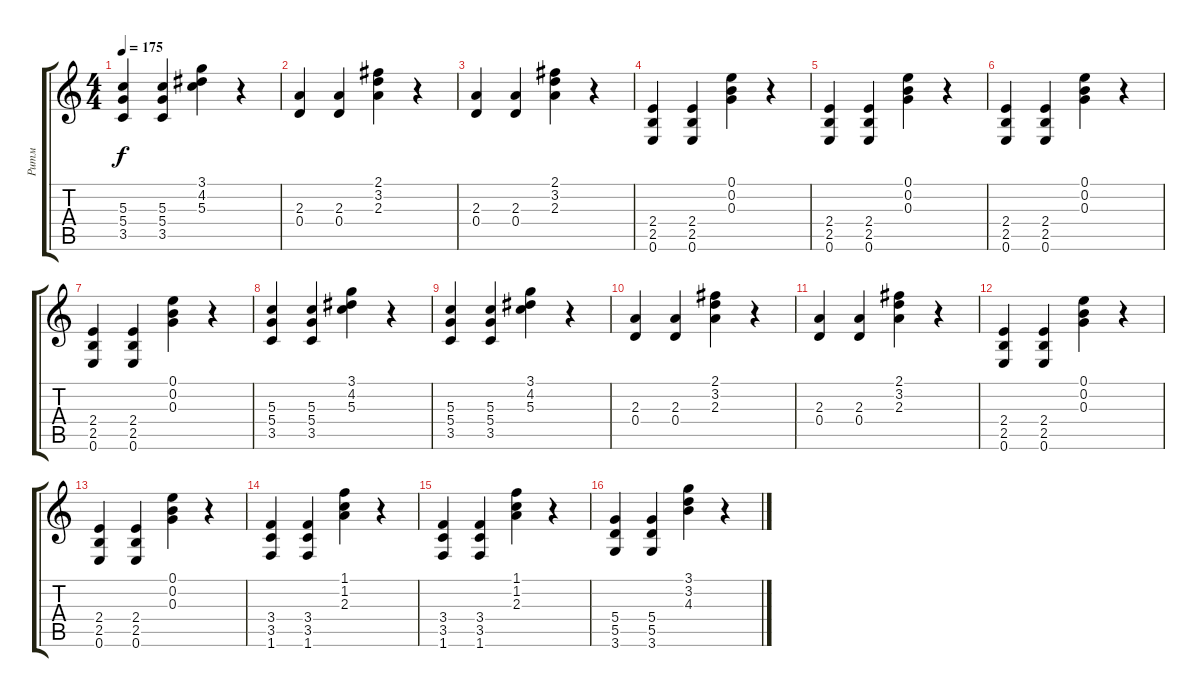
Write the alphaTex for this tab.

\track ("Ритм" "Ритм") {instrument acousticguitarsteel}
\staff {score tabs}
\tuning (E4 B3 G3 D3 A2 E2) {hide}
\ts (4 4)
\tempo 175
\clef g2
\ks c
(5.3 5.4 3.5).4{dy f} (5.3 5.4 3.5).4 (3.1 4.2 5.3).4 r.4 |
(2.3 0.4).4 (2.3 0.4).4 (2.1 3.2 2.3).4 r.4 |
(2.3 0.4).4 (2.3 0.4).4 (2.1 3.2 2.3).4 r.4 |
(2.4 2.5 0.6).4 (2.4 2.5 0.6).4 (0.1 0.2 0.3).4 r.4 |
(2.4 2.5 0.6).4 (2.4 2.5 0.6).4 (0.1 0.2 0.3).4 r.4 |
(2.4 2.5 0.6).4 (2.4 2.5 0.6).4 (0.1 0.2 0.3).4 r.4 |
(2.4 2.5 0.6).4 (2.4 2.5 0.6).4 (0.1 0.2 0.3).4 r.4 |
(5.3 5.4 3.5).4 (5.3 5.4 3.5).4 (3.1 4.2 5.3).4 r.4 |
(5.3 5.4 3.5).4 (5.3 5.4 3.5).4 (3.1 4.2 5.3).4 r.4 |
(2.3 0.4).4 (2.3 0.4).4 (2.1 3.2 2.3).4 r.4 |
(2.3 0.4).4 (2.3 0.4).4 (2.1 3.2 2.3).4 r.4 |
(2.4 2.5 0.6).4 (2.4 2.5 0.6).4 (0.1 0.2 0.3).4 r.4 |
(2.4 2.5 0.6).4 (2.4 2.5 0.6).4 (0.1 0.2 0.3).4 r.4 |
(3.4 3.5 1.6).4 (3.4 3.5 1.6).4 (1.1 1.2 2.3).4 r.4 |
(3.4 3.5 1.6).4 (3.4 3.5 1.6).4 (1.1 1.2 2.3).4 r.4 |
(5.4 5.5 3.6).4 (5.4 5.5 3.6).4 (3.1 3.2 4.3).4 r.4
